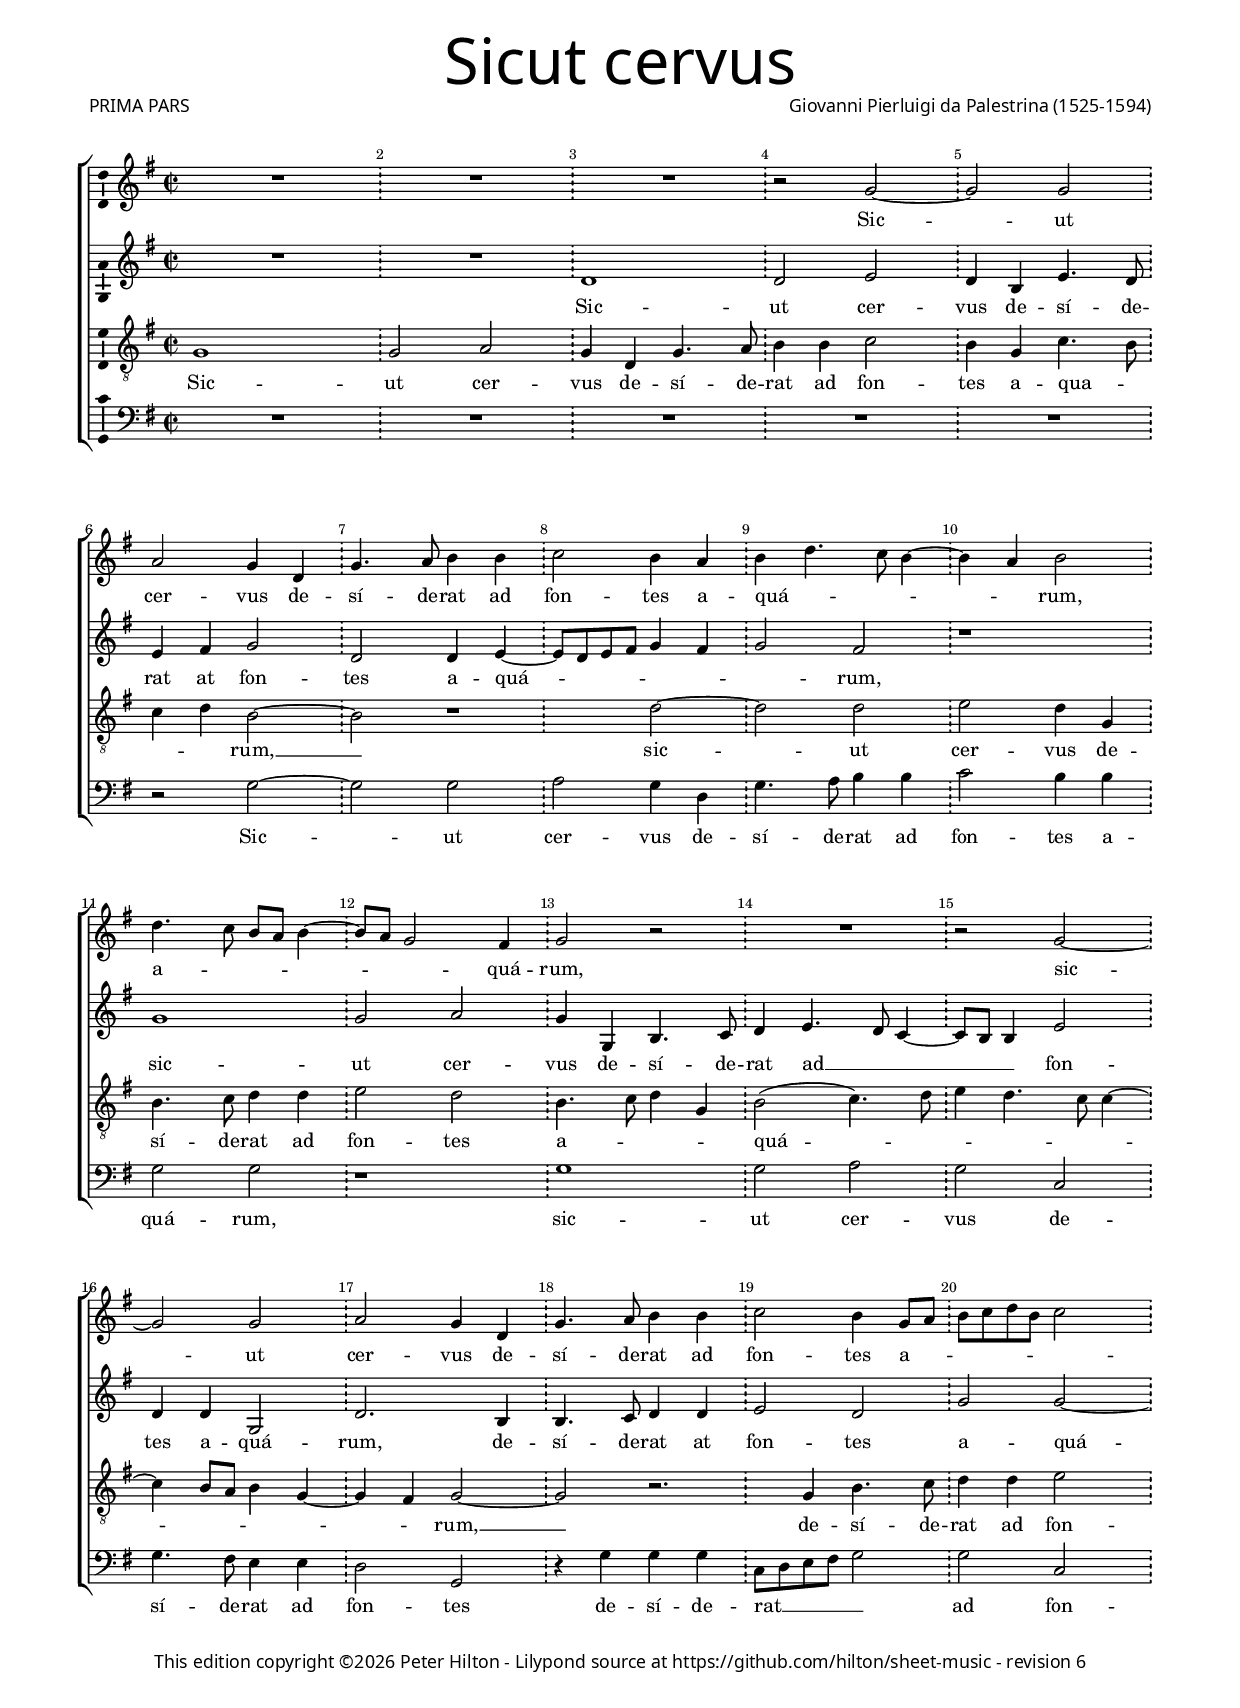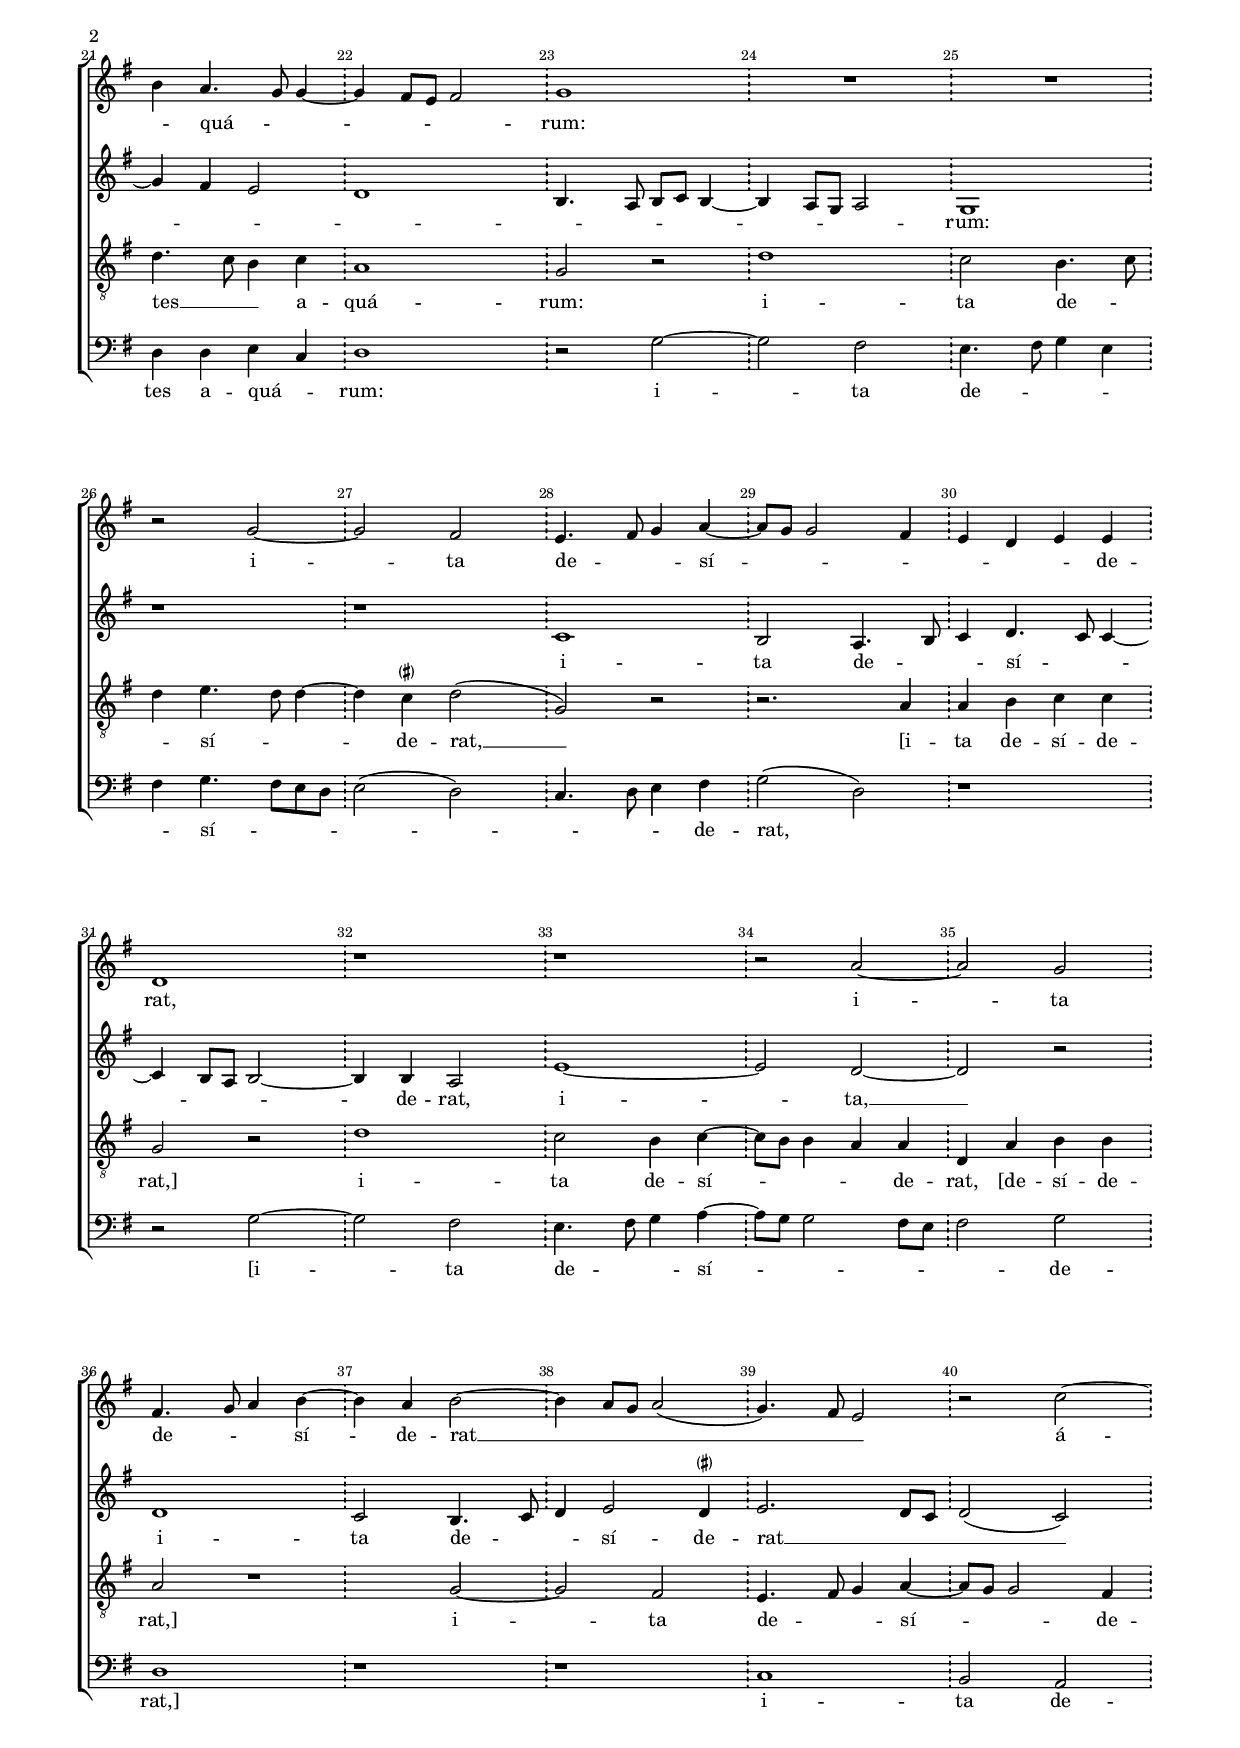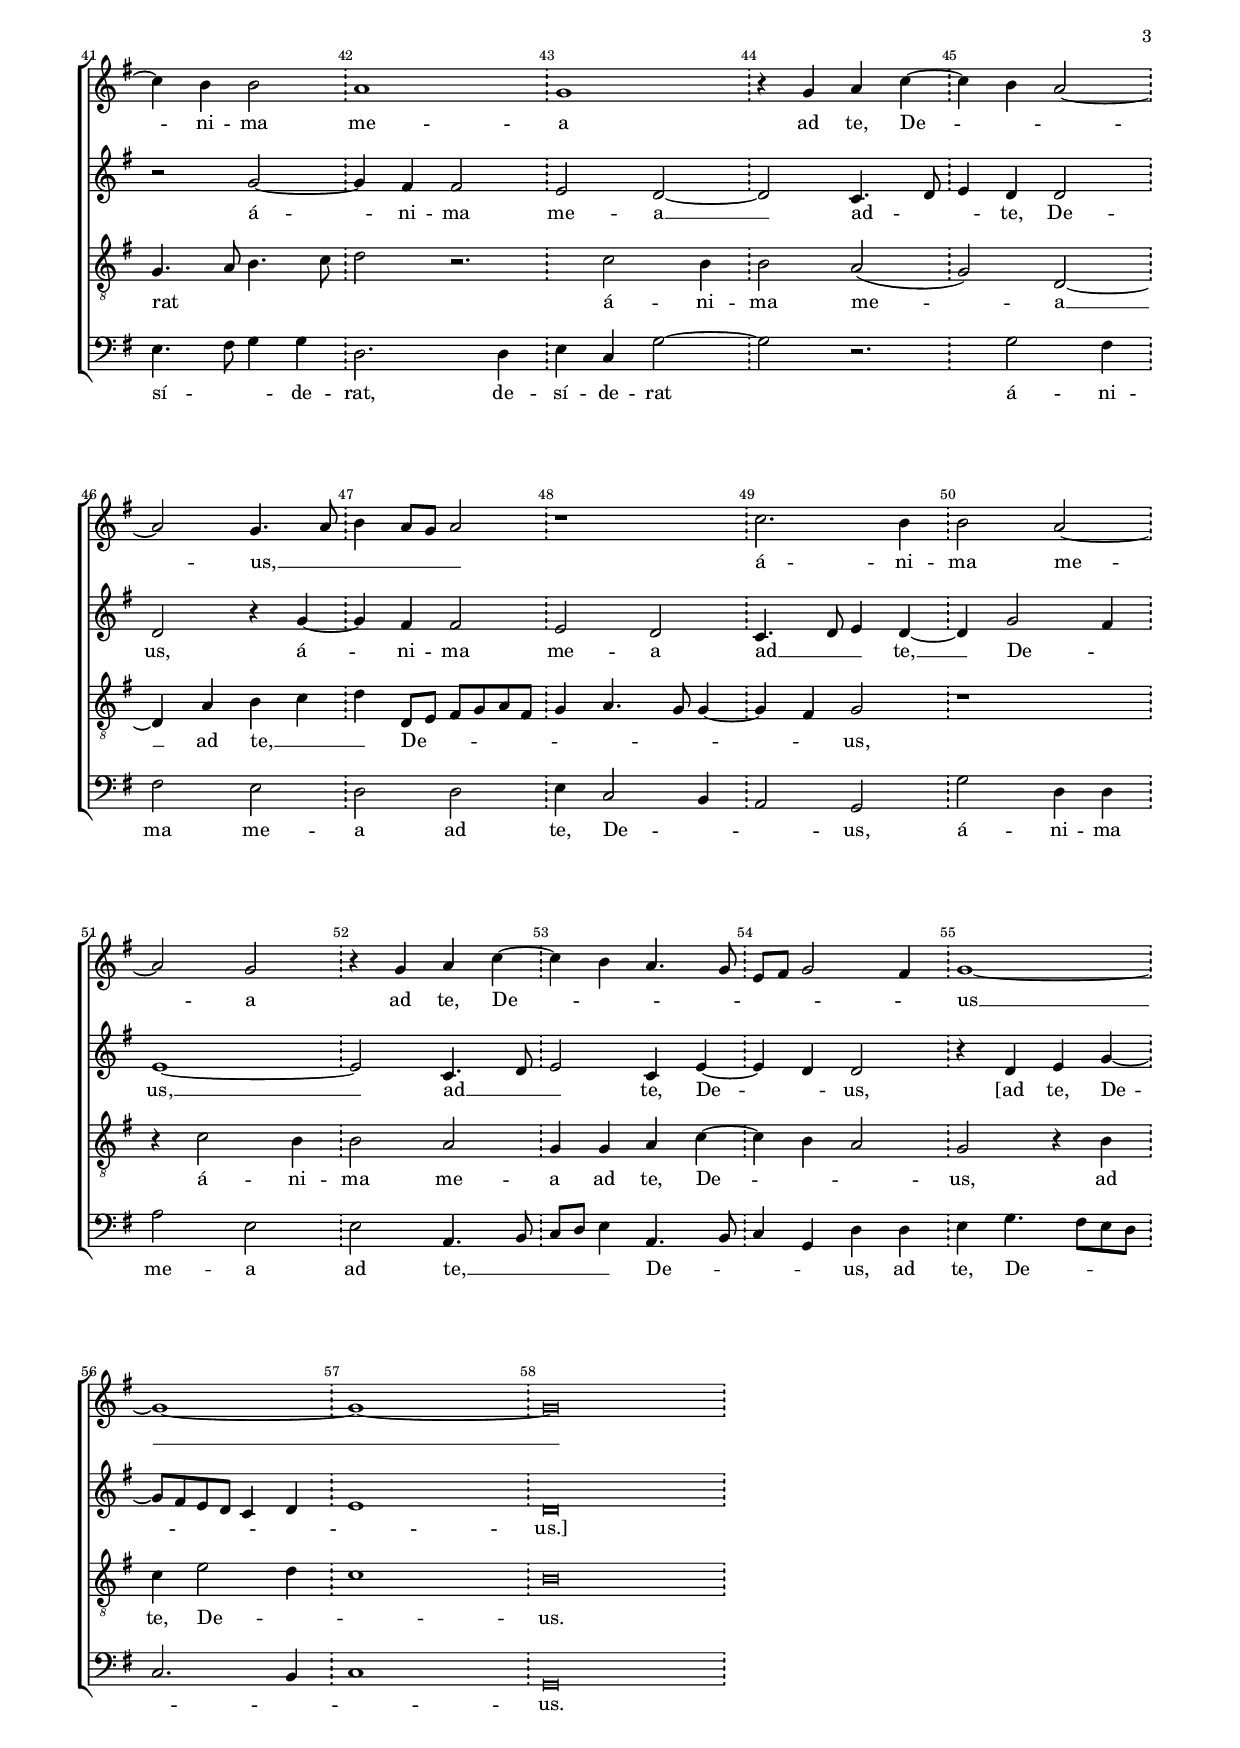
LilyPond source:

% CPDL #31402
% Copyright ©2016 Peter Hilton - https://github.com/hilton

\version "2.18.0"
revision = "6"
\pointAndClickOff

#(set-global-staff-size 15.5)

\paper {
	#(define fonts (make-pango-font-tree "Century Schoolbook L" "Source Sans Pro" "Luxi Mono" (/ 15.5 20)))
	annotate-spacing = ##f
	two-sided = ##t
	top-margin = 5\mm
	inner-margin = 15\mm
	outer-margin = 15\mm
	top-markup-spacing = #'( (basic-distance . 8) )
	markup-system-spacing = #'( (padding . 4) )
	system-system-spacing = #'( (basic-distance . 20) (stretchability . 100) )
  	ragged-bottom = ##f
	ragged-last-bottom = ##t
} 

year = #(strftime "©%Y" (localtime (current-time)))

\header {
	title = \markup \medium \fontsize #7 \override #'(font-name . "Source Sans Pro Light") {
		"Sicut cervus"
	}
	composer = \markup \sans \column \right-align { "Giovanni Pierluigi da Palestrina (1525-1594)" }
	poet = \markup \medium \sans {
		"PRIMA PARS"
	}
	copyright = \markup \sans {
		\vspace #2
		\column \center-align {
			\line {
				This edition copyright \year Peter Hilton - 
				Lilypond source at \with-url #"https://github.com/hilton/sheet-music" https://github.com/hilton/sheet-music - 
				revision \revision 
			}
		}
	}
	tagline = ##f
}

\layout {
	indent = #0
  	ragged-right = ##f
  	ragged-last = ##t
	\context {
		\Score
		\override BarNumber #'self-alignment-X = #CENTER
		\override BarNumber #'break-visibility = #'#(#f #t #t)
		\remove "Metronome_mark_engraver"
		\override VerticalAxisGroup #'staff-staff-spacing = #'((basic-distance . 10) (stretchability . 100))
	}
	\context { 
		\Staff
		\override BarLine.glyph-name = #"!"
	}
	\context { 
		\Voice 
		\remove "Note_heads_engraver"
		\consists "Completion_heads_engraver"
		\override NoteHead #'style = #'baroque
		\consists "Horizontal_bracket_engraver"
		\consists "Ambitus_engraver"
	}
}

global= { 
	\key f \major
	\time 2/2
	\tempo 2 = 55
	\set Staff.midiInstrument = "choir aahs"
	\accidentalStyle "forget"
}

showBarLine = { \once \override Score.BarLine #'transparent = ##f }
ficta = { \once \set suggestAccidentals = ##t \override AccidentalSuggestion #'parenthesized = ##t }
fictaParenthesized = { \once \set suggestAccidentals = ##t \override AccidentalSuggestion #'parenthesized = ##t }

cantus = \new Voice	{
	\relative c' {
		R1 R R r2 f1 f2 | \break
		g f4 c f4. g8 a4 a bes2 a4 g a c4. bes8 a2 g4 a2 | \break c4. bes8 a g a4.
		 g8 f2 e4 f2 r R1 r2 f ~ | \break f f2 g f4 c
		f4. g8 a4 a bes2 a4 f8 g a bes c a bes2 | \break a4 g4. f8 f2 e8 d e2
		f1 R R | \break r2 f1 e2 d4. e8 f4 g4. f8 f2 e4 d c d d | \break c1 r r r2 g'1
		 f2 e4. f8 g4 a2 g4 a2. g8 f g2( f4.) e8 d2 r bes' ~ | \break
		bes4 a a2 g1 f r4 f g bes2 a4 g2 ~ | \break g f4. g8
		a4 g8 f g2 r1 bes2. a4 a2 g2 ~ | \break g2 f2 r4 f g bes2
		 a4 g4. f8 d e f2 e4 f1 ~ | \break f\breve ~ f | \showBarLine \bar "|."
	}
	\addlyrics {
		Sic -- ut
		cer -- vus de -- sí -- de -- rat ad fon -- tes a -- quá -- _ _ _ _ rum, a -- _ _ _ _
		_ _ quá -- rum, sic -- ut cer -- vus de -- 
		sí -- de -- rat ad fon -- tes a -- _ _ _ _ _ _ _ quá -- _ _ _ _ _ rum: i -- ta de -- _ _ sí -- 
		_ _ _ _ _ _ de -- rat, i -- 
		ta de -- _ _ sí -- de -- rat __ _ _ _ _ _ á -- 
		ni -- ma me -- a ad te, De -- _ _ us, __
		_ _ _ _ _ á -- ni -- ma me -- a ad te, De -- 
		_ _ _ _ _ _ _ us __
	}
}

altus = \new Voice {
	\relative c {
		R1 R c' c2 d c4 a d4. c8
		d4 e f2 c c4 d4. c8 d e f4 e f2 e r1 f
		f2 g f4 f, a4. bes8 c4 d4. c8 bes4. a8 a4 d2 c4 c f,2 c'2. a4
		a4. bes8 c4 c d2 c f f2 ~ f4 e4 d2 c1
		a4. g8 a bes a2 g8 f g2 f1 r r bes
		a2 g4. a8 bes4 c4. bes8 bes4 ~ bes a8 g a2. a4 g2 d'1. c1
		 r2 c1 bes2 a4. bes8 c4 d2 \fictaParenthesized cis4 d2. c8 bes c2( bes)
		r f'2. e4 e2 d c1 bes4. c8 d4 c c2 c r4 f2
		 e4 e2 d c bes4. c8 d4 c2 f e4 d1. bes4. c8
		d2 bes4 d2 c4 c2 r4 c d f4 ~ f8 e8 d c bes4 c d1 \set Timing.timing = ##f c\breve
	}
	\addlyrics {
		Sic -- ut cer -- vus de -- sí -- de -- 
		rat at fon -- tes a -- quá -- _ _ _ _ _ _ rum, sic -- 
		ut cer -- vus de -- sí -- de -- rat ad __ _ _ _ _ fon -- tes a -- quá -- rum, de -- 
		sí -- de -- rat at fon -- tes a -- quá -- _ _ _ _ _ _ _ _ _ _ _ rum: i -- 
		ta de -- _ _ sí -- _ _ _ _ _ de -- rat, i -- ta, __
		i -- ta de -- _ _ sí -- de -- rat __ _ _ _
		á -- ni -- ma me -- a __ ad -- _ _ te, De -- us, á -- 
		ni -- ma me -- a ad __ _ _ te, __ De -- _ us, __ ad __ _
		_ te, De --  _ us, "[ad" te, De -- _ _ _ _ _ _ us.]
	}
}

tenor = \new Voice {
	\relative c {
		\clef "treble_8"
		f1 f2 g f4 c f4. g8 a4 a bes2 a4 f bes4. a8
		bes4 c a1 r c c2 d c4 f, a4. bes8 c4 c
		d2 c a4. bes8 c4 f, a2( bes4.) c8 d4 c4. bes8 bes4 ~ bes a8 g a4 f2 e4 f1
		 r2. f4 a4. bes8 c4 c d2 c4. bes8 a4 bes g1
		f2 r c'1 bes2 a4. bes8 c4 d4. c8 c2 \ficta b4 c2( f,) r
		r2. g4 g a bes bes f2 r c'1 bes2 a4 bes4. a8 a4 g g
		c, g' a a g2 r1 f e2 d4. e8 f4 g4. f8 f2 e4
		f4. g8 a4. bes8 c2 r2. bes2 a4 a2 g( f) c2 ~ c4 g'4 a bes
		c c,8 d e f g e f4 g4. f8 f2 e4 f2 r1 r4 bes2 a4 a2 g
		f4 f g bes2 a4 g2 f r4 a bes d2 c4 bes1 a\breve
	}
	\addlyrics {
		Sic -- ut cer -- vus de -- sí -- de -- rat ad fon -- tes a -- qua -- _
		_ _ rum, __ sic -- ut cer -- vus de -- sí -- de -- rat ad
		fon -- tes a -- _ _ _ quá -- _ _ _ _ _ _ _ _ _ _ rum, __
		de -- sí -- de -- rat ad fon -- tes __ _ _ a -- quá -- 
		rum: i -- ta de -- _ _ sí -- _ _ de -- rat, __
		"[i" -- ta de -- sí -- de -- rat,] i -- ta de -- sí -- _ _ _ de -- 
		rat, "[de" -- sí -- de -- rat,] i -- ta de -- _ _ sí -- _ _ de -- 
		rat__ _ _ _ _ á -- ni -- ma me -- a __ ad te, __ _
		_ De -- _ _ _ _ _ _ _ _ _ _ us, á -- ni -- ma me -- 
		a ad te, De -- _ _ us, ad te, De -- _ _ us.
		
	}
}

bassus = \new Voice {
	\relative c {
		\clef bass
		R1 R R R R
		r2 f1 f2 g f4 c f4. g8 a4 a bes2 a4 a f2 f
		r1 f f2 g f bes, f'4. e8 d4 d c2 f,
		r4 f' f f bes,8 c d e f2 f bes, c4 c d bes c1
		r2 f1 e2 d4. e8 f4 d e f4. e8 d c d2( c) bes4. c8 d4 e
		f2( c) r1 r2 f1 e2 d4. e8 f4 g4. f8 f2 e8 d
		e2 f c1 r r bes a2 g
		d'4. e8 f4 f c2. c4 d bes f'1 r2. f2 e4 e2 d
		c c d4 bes2 a4 g2 f f' c4 c g'2 d d g,4. a8 
		bes c d4 g,4. a8 bes4 f c' c d f4. e8 d c bes2. a4 bes1 f\breve
	}
	\addlyrics {	
		Sic -- ut cer -- vus de -- sí -- de -- rat ad fon -- tes a -- quá -- rum,
		sic -- ut cer -- vus de -- sí -- de -- rat ad fon -- tes 
		de -- sí -- de -- rat __ _ _ _ _ ad fon -- tes a -- quá -- _ rum:
		i -- ta de -- _ _ _ _ sí -- _ _ _ _ _ _ _ de -- 
		rat, "[i" -- ta de -- _ _ sí -- _ _ _ _ 
		_ de -- rat,] i -- ta de -- 
		sí -- _ _ de -- rat, de -- sí -- de -- rat á -- ni -- ma me -- 
		a ad te,  De -- _ _ us,	á -- ni -- ma me -- a ad te, __ _
		_ _ _ De -- _ _ _ us, ad te,  De -- _ _ _ _ _ _ us.
	}
}

\score {
	\transpose c d {
		\new ChoirStaff <<
			\set Score.proportionalNotationDuration = #(ly:make-moment 1 9)
			\new Staff << \global \cantus >> 
			\new Staff << \global \altus >> 
			\new Staff << \global \tenor >> 
			\new Staff << \global \bassus >> 
		>> 
	}
	\header {
		piece = ""
	}
	\layout { }
%	\midi {	}
}
